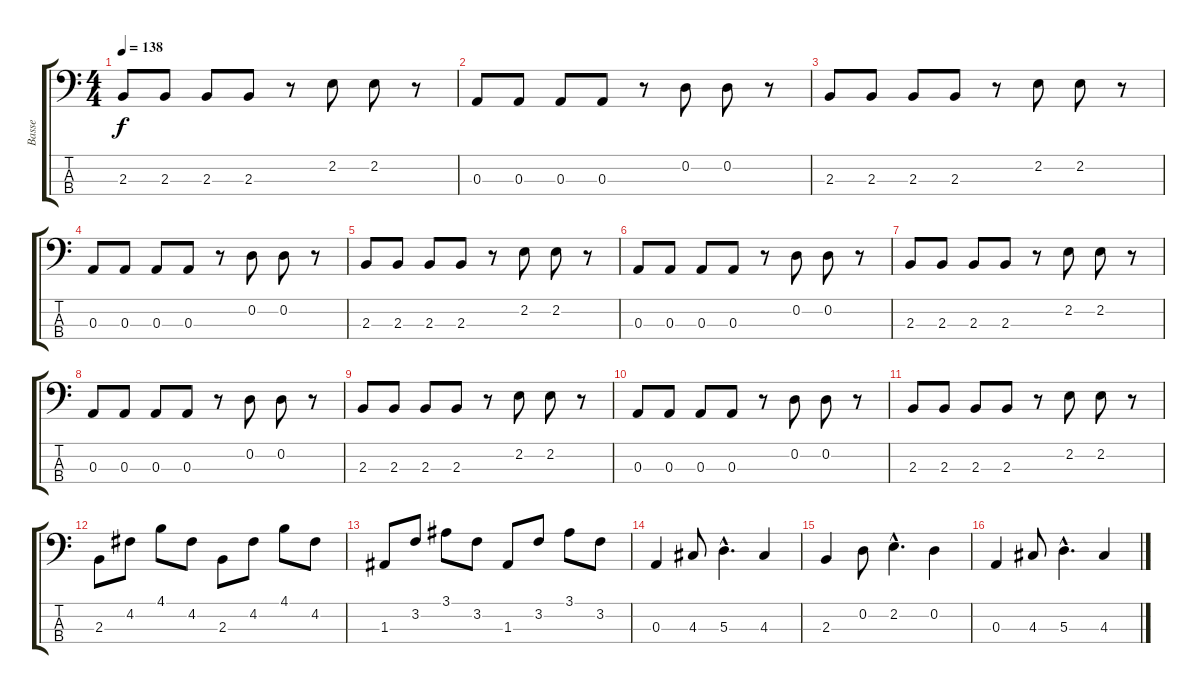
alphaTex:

\track ("Basse" "Basse") {instrument electricbassfinger}
\staff {score tabs}
\tuning (G2 D2 A1 E1) {hide}
\ts (4 4)
\tempo 138
\clef f4
\ks c
2.3.8{dy f} 2.3.8 2.3.8 2.3.8 r.8 2.2.8 2.2.8 r.8 |
0.3.8 0.3.8 0.3.8 0.3.8 r.8 0.2.8 0.2.8 r.8 |
2.3.8 2.3.8 2.3.8 2.3.8 r.8 2.2.8 2.2.8 r.8 |
0.3.8 0.3.8 0.3.8 0.3.8 r.8 0.2.8 0.2.8 r.8 |
2.3.8 2.3.8 2.3.8 2.3.8 r.8 2.2.8 2.2.8 r.8 |
0.3.8 0.3.8 0.3.8 0.3.8 r.8 0.2.8 0.2.8 r.8 |
2.3.8 2.3.8 2.3.8 2.3.8 r.8 2.2.8 2.2.8 r.8 |
0.3.8 0.3.8 0.3.8 0.3.8 r.8 0.2.8 0.2.8 r.8 |
2.3.8 2.3.8 2.3.8 2.3.8 r.8 2.2.8 2.2.8 r.8 |
0.3.8 0.3.8 0.3.8 0.3.8 r.8 0.2.8 0.2.8 r.8 |
2.3.8 2.3.8 2.3.8 2.3.8 r.8 2.2.8 2.2.8 r.8 |
2.3.8 4.2.8 4.1.8 4.2.8 2.3.8 4.2.8 4.1.8 4.2.8 |
1.3.8 3.2.8 3.1.8 3.2.8 1.3.8 3.2.8 3.1.8 3.2.8 |
0.3.4 4.3.8 5.3{hac}.4{d} 4.3.4 |
2.3.4 0.2.8 2.2{hac}.4{d} 0.2.4 |
0.3.4 4.3.8 5.3{hac}.4{d} 4.3.4
